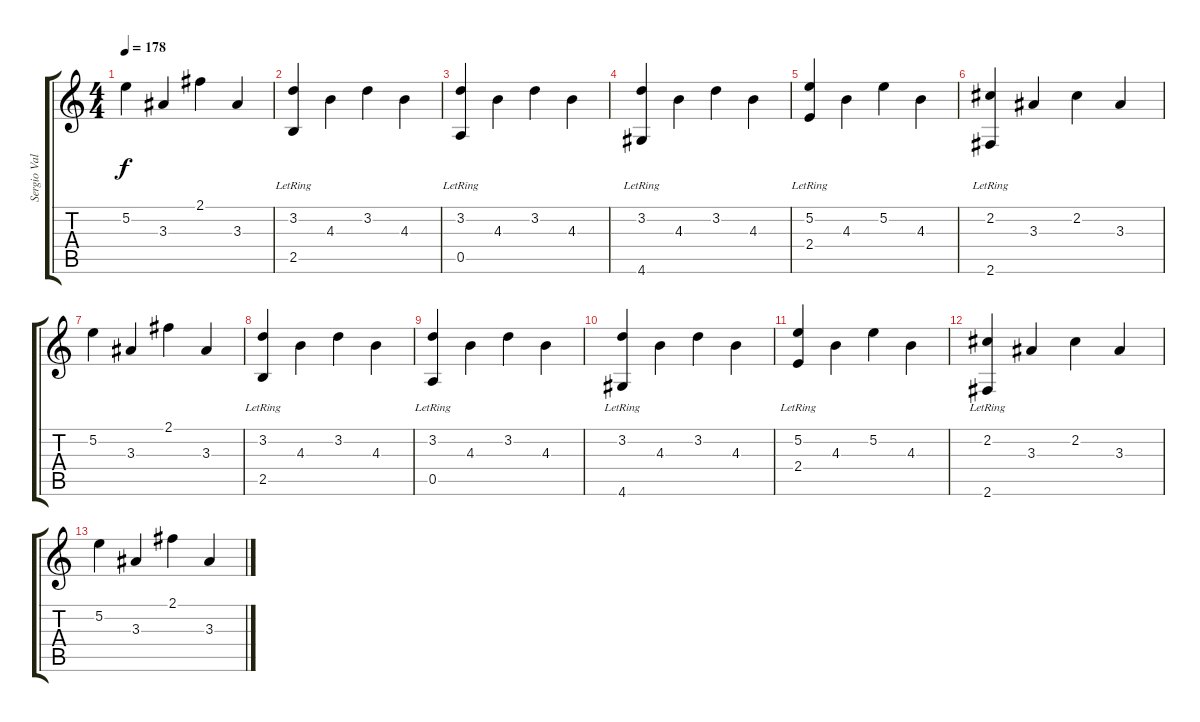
\track ("Sergio Vallín" "Sergio Val") {instrument acousticguitarsteel}
\staff {score tabs}
\tuning (E4 B3 G3 D3 A2 E2) {hide}
\ts (4 4)
\tempo 178
\clef g2
\ks c
5.2.4{dy f} 3.3.4 2.1.4 3.3.4 |
(3.2 2.5{lr}).4 4.3.4 3.2.4 4.3.4 |
(3.2 0.5{lr}).4 4.3.4 3.2.4 4.3.4 |
(3.2 4.6{lr}).4 4.3.4 3.2.4 4.3.4 |
(5.2 2.4{lr}).4 4.3.4 5.2.4 4.3.4 |
(2.2 2.6{lr}).4 3.3.4 2.2.4 3.3.4 |
5.2.4 3.3.4 2.1.4 3.3.4 |
(3.2 2.5{lr}).4{volume 12} 4.3.4 3.2.4{volume 11} 4.3.4 |
(3.2 0.5{lr}).4{volume 10} 4.3.4 3.2.4{volume 9} 4.3.4 |
(3.2 4.6{lr}).4{volume 8} 4.3.4 3.2.4{volume 7} 4.3.4 |
(5.2 2.4{lr}).4{volume 6} 4.3.4 5.2.4{volume 5} 4.3.4 |
(2.2 2.6{lr}).4{volume 4} 3.3.4 2.2.4{volume 3} 3.3.4 |
5.2.4{volume 2} 3.3.4 2.1.4{volume 1} 3.3.4{volume 0}
